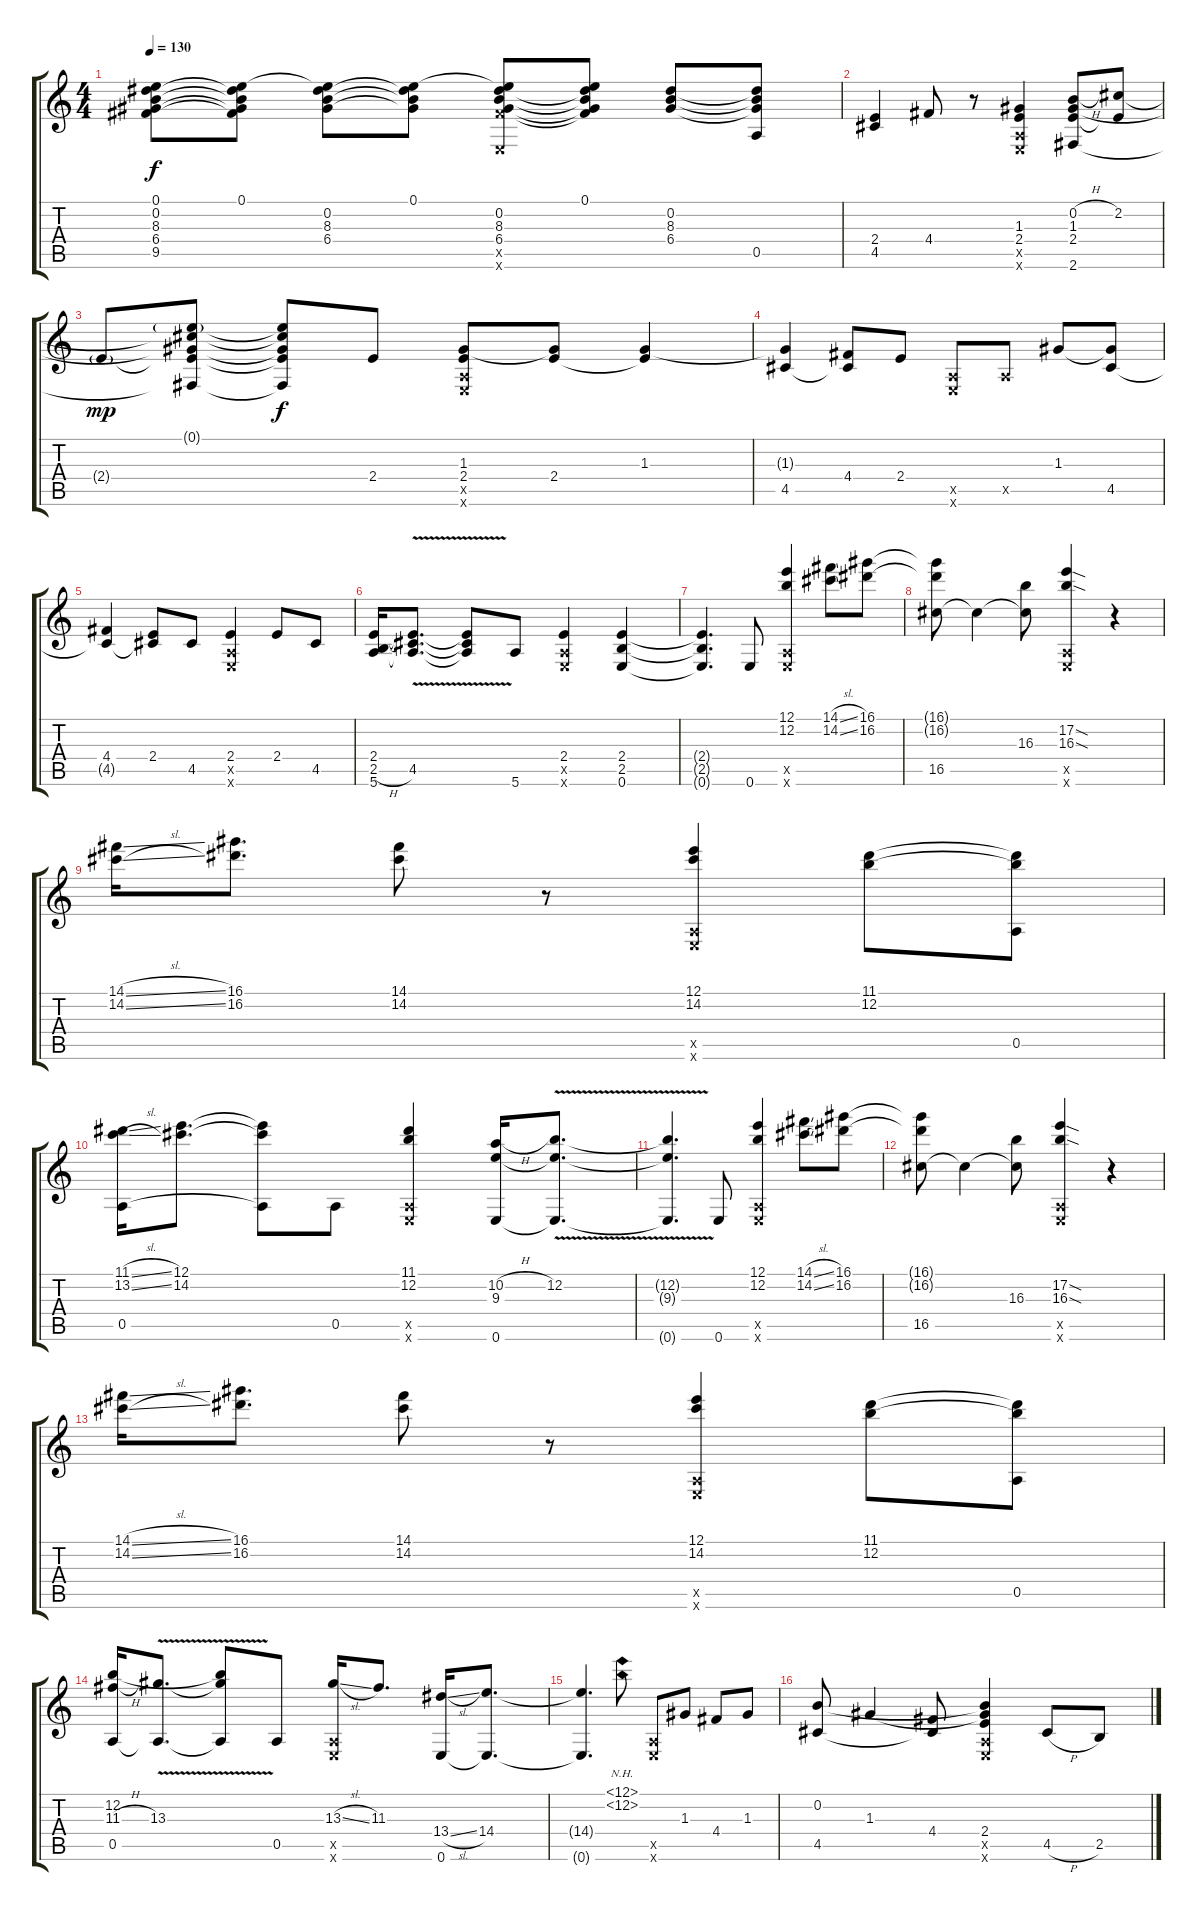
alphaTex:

\track "" {instrument acousticguitarsteel}
\staff {score tabs}
\tuning (E4 B3 G3 D3 A2 E2) {hide}
\ts (4 4)
\tempo 130
\clef g2
\ks c
(0.1{t} 0.2 8.3 6.4 9.5).8{dy f} (0.1 0.2{t} 8.3{t} 6.4{t} 9.5{t}).8 (0.1{t} 0.2 8.3 6.4).8 (0.1 0.2{t} 8.3{t} 6.4{t}).8 (0.1{t} 0.2 8.3 6.4 9.5{x} 0.6{x}).8 (0.1 0.2{t} 8.3{t} 6.4{t} 9.5{t}).8 (0.2 8.3 6.4).8 (0.2{t} 8.3{t} 6.4{t} 0.5).8 |
(2.4 4.5).4 4.4.8 r.8 (1.3 2.4 0.5{x} 0.6{x}).4 (0.2{h} 1.3 2.4 2.6).8 (2.2 2.4{t}).8 |
2.4{g}.8{dy mp} (0.1{g} 2.2{t} 1.3{t} 2.4{t} 2.6{t}).8 (0.1{t} 2.2{t} 1.3{t} 2.4{t} 2.6{t}).8{dy f} 2.4.8 (1.3 2.4 0.5{x} 0.6{x}).8 (1.3{t} 2.4).8 (1.3 2.4{t}).4 |
(1.3{t} 4.5).4 (4.4 4.5{t}).8 2.4.8 (0.5{x} 0.6{x}).8 0.5{x}.8 1.3.8 (1.3{t} 4.5).8 |
(4.4 4.5{t}).4 (2.4 4.5{t}).8 4.5.8 (2.4 0.5{x} 0.6{x}).4 2.4.8 4.5.8 |
(2.4 2.5{h} 5.6).16 (2.4{t} 4.5{v} 5.6{t}).8{d} (2.4{t} 4.5{t} 5.6{t}).8 5.6.8 (2.4 0.5{x} 0.6{x}).4 (2.4 2.5 0.6).4 |
(2.4{t} 2.5{t} 0.6{t}).4{d} 0.6.8 (12.1 12.2 0.5{x} 0.6{x}).4 (14.1{sl} 14.2{sl}).8 (16.1 16.2).8 |
(16.1{t} 16.2{t} 16.5).8 16.5{t}.4 (16.3 16.5{t}).8 (17.2{sod} 16.3{sod} 0.5{x} 0.6{x}).4 r.4 |
(14.1{sl} 14.2{sl}).16 (16.1 16.2).8{d} (14.1 14.2).8 r.8 (12.1 14.2 0.5{x} 0.6{x}).4 (11.1 12.2).8 (11.1{t} 12.2{t} 0.5).8 |
(11.1{sl} 13.2{sl} 0.5).16 (12.1 14.2).8{d} (12.1{t} 14.2{t} 0.5{t}).8 0.5.8 (11.1 12.2 0.5{x} 0.6{x}).4 (10.2{h} 9.3 0.6).16 (12.2{v} 9.3{t} 0.6{t}).8{d} |
(12.2{t} 9.3{t} 0.6{t}).4{d} 0.6.8 (12.1 12.2 0.5{x} 0.6{x}).4 (14.1{sl} 14.2{sl}).8 (16.1 16.2).8 |
(16.1{t} 16.2{t} 16.5).8 16.5{t}.4 (16.3 16.5{t}).8 (17.2{sod} 16.3{sod} 0.5{x} 0.6{x}).4 r.4 |
(14.1{sl} 14.2{sl}).16 (16.1 16.2).8{d} (14.1 14.2).8 r.8 (12.1 14.2 0.5{x} 0.6{x}).4 (11.1 12.2).8 (11.1{t} 12.2{t} 0.5).8 |
(12.2 11.3{h} 0.5).16 (13.3{v} 0.5{t}).8{d} (12.2{t} 13.3{t} 0.5{t}).8 0.5.8 (13.3{sl} 0.5{x} 0.6{x}).16 11.3.8{d} (13.4{sl} 0.6).16 (14.4 0.6{t}).8{d} |
(14.4{t} 0.6{t}).4{d} (12.1{nh} 12.2{nh}).8 (0.5{x} 0.6{x}).8 1.3.8 4.4.8 1.3.8 |
(0.2 4.5).8 1.3.4 (4.4 4.5{t}).8 (0.2{t} 1.3{t} 2.4 0.5{x} 0.6{x}).4 4.5{h}.8 2.5.8
